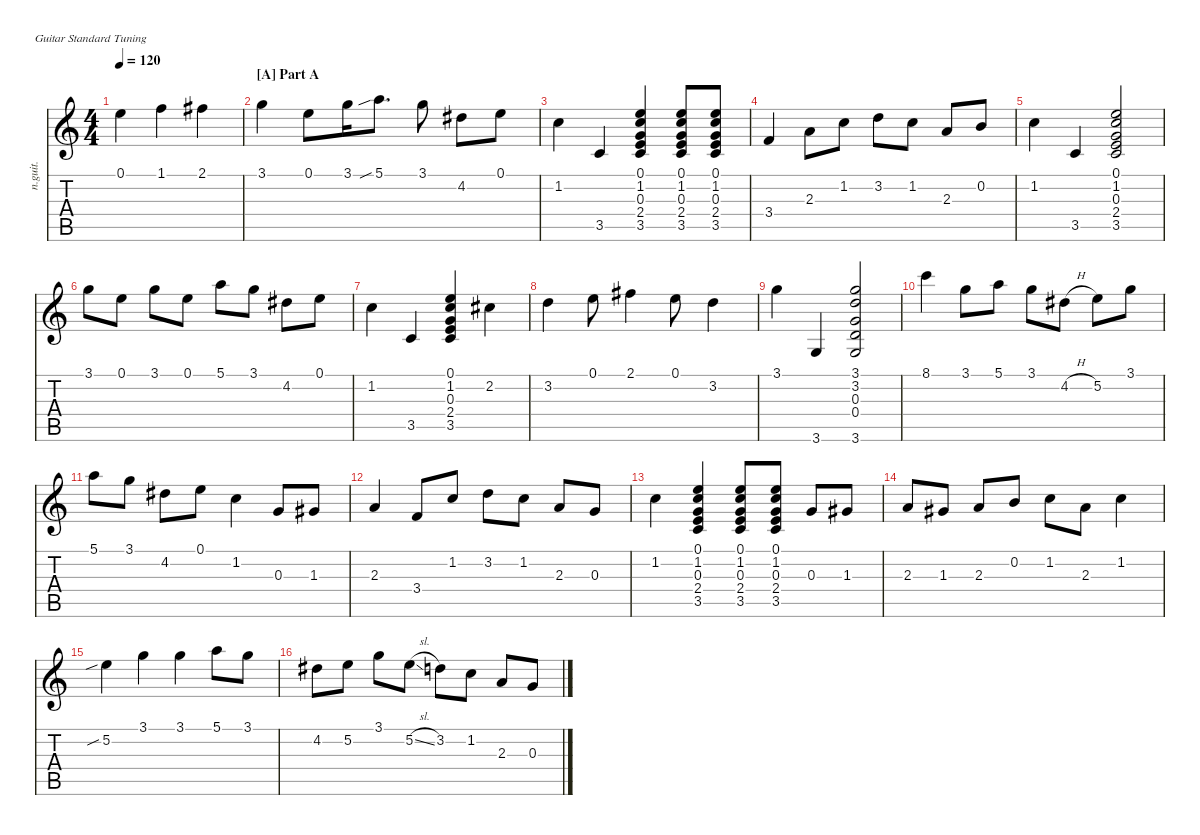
\defaultSystemsLayout 4
\hideDynamics
\bracketExtendMode nobrackets
\otherSystemsTrackNameOrientation horizontal
\track ("Nylon Guitar" "n.guit.") {instrument acousticguitarnylon}
\staff {score tabs}
\tuning (E4 B3 G3 D3 A2 E2)
\ts (4 4)
\ac
\tempo 120
\clef g2
\ks c
0.1.4{dy mf instrument acousticguitarnylon beam Down} 1.1.4{beam Down} 2.1{acc #}.4{beam Down} |
\section ("A" "Part A")
3.1.4{beam Down} 0.1.8{beam Down} 3.1.16{beam Down} 5.1{sib}.8{d beam Down} 3.1.8{beam Down} 4.2{acc #}.8{beam Down} 0.1.8{beam Down} |
1.2.4{beam Down} 3.5.4{beam Up} (3.5 2.4 0.3 1.2 0.1).4{beam Up} (3.5 2.4 0.3 1.2 0.1).8{beam Up} (3.5 2.4 0.3 1.2 0.1).8{beam Up} |
3.4.4{beam Up} 2.3.8{beam Down} 1.2.8{beam Down} 3.2.8{beam Down} 1.2.8{beam Down} 2.3.8{beam Up} 0.2.8{beam Up} |
1.2.4{beam Down} 3.5.4{beam Up} (3.5 2.4 0.3 1.2 0.1).2{beam Up} |
3.1.8{beam Down} 0.1.8{beam Down} 3.1.8{beam Down} 0.1.8{beam Down} 5.1.8{beam Down} 3.1.8{beam Down} 4.2{acc #}.8{beam Down} 0.1.8{beam Down} |
1.2.4{beam Down} 3.5.4{beam Up} (3.5 2.4 0.3 1.2 0.1).4{beam Up} 2.2{acc #}.4{beam Down} |
3.2.4{beam Down} 0.1.8{beam Down} 2.1{acc #}.4{beam Down} 0.1.8{beam Down} 3.2.4{beam Down} |
3.1.4{beam Down} 3.6.4{beam Up} (3.6 0.4 0.3 3.2 3.1).2{beam Up} |
8.1.4{beam Down} 3.1.8{beam Down} 5.1.8{beam Down} 3.1.8{beam Down} 4.2{h acc #}.8{beam Down} 5.2.8{beam Down} 3.1.8{beam Down} |
5.1.8{beam Down} 3.1.8{beam Down} 4.2{acc #}.8{beam Down} 0.1.8{beam Down} 1.2.4{beam Down} 0.3.8{beam Up} 1.3{acc #}.8{beam Up} |
2.3.4{beam Up} 3.4.8{beam Up} 1.2.8{beam Up} 3.2.8{beam Down} 1.2.8{beam Down} 2.3.8{beam Up} 0.3.8{beam Up} |
1.2.4{beam Down} (3.5 2.4 0.3 1.2 0.1).4{beam Up} (3.5 2.4 0.3 1.2 0.1).8{beam Up} (3.5 2.4 0.3 1.2 0.1).8{beam Up} 0.3.8{beam Up} 1.3{acc #}.8{beam Up} |
2.3.8{beam Up} 1.3{acc #}.8{beam Up} 2.3.8{beam Up} 0.2.8{beam Up} 1.2.8{beam Down} 2.3.8{beam Down} 1.2.4{beam Down} |
5.2{sib}.4{beam Down} 3.1.4{beam Down} 3.1.4{beam Down} 5.1.8{beam Down} 3.1.8{beam Down} |
4.2{acc #}.8{beam Down} 5.2.8{beam Down} 3.1.8{beam Down} 5.2{sl}.8{beam Down} 3.2.8{beam Down} 1.2.8{beam Down} 2.3.8{beam Up} 0.3.8{beam Up}
